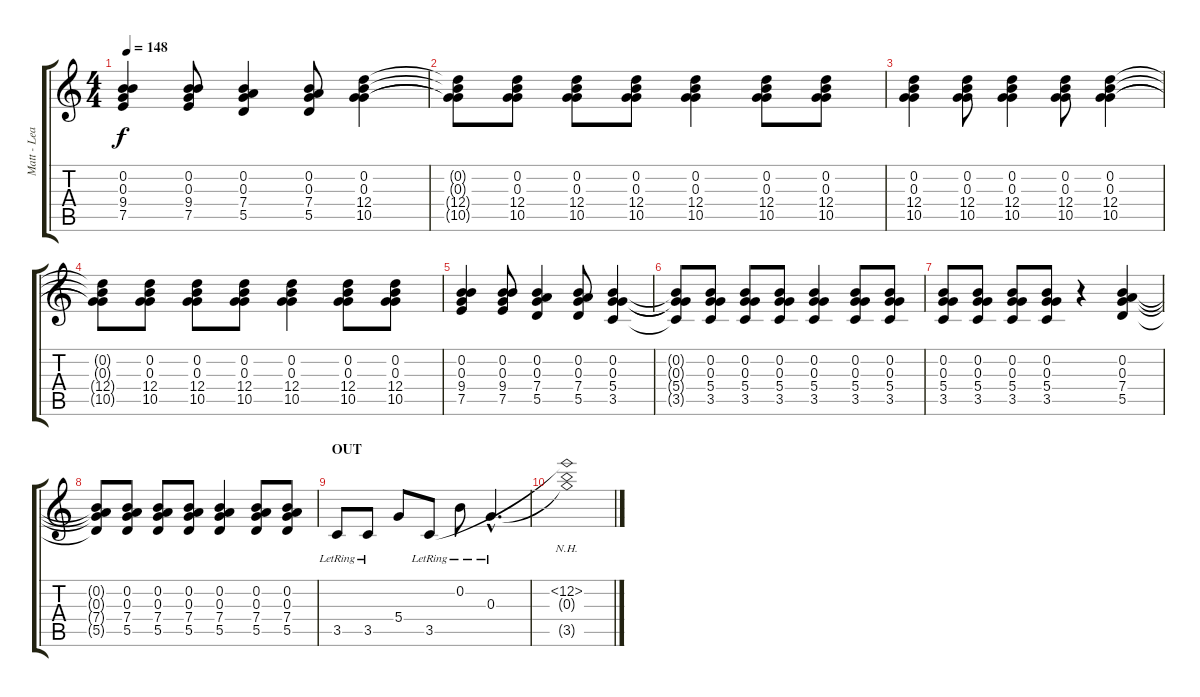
\track ("Matt - Lead Guitar" "Matt - Lea") {instrument acousticguitarsteel}
\staff {score tabs}
\tuning (E4 B3 G3 D3 A2 E2) {hide}
\ts (4 4)
\tempo 148
\clef g2
\ks c
(0.2 0.3 9.4 7.5).4{dy f} (0.2 0.3 9.4 7.5).8 (0.2 0.3 7.4 5.5).4 (0.2 0.3 7.4 5.5).8 (0.2 0.3 12.4 10.5).4 |
(0.2{t} 0.3{t} 12.4{t} 10.5{t}).8 (0.2 0.3 12.4 10.5).8 (0.2 0.3 12.4 10.5).8 (0.2 0.3 12.4 10.5).8 (0.2 0.3 12.4 10.5).4 (0.2 0.3 12.4 10.5).8 (0.2 0.3 12.4 10.5).8 |
(0.2 0.3 12.4 10.5).4 (0.2 0.3 12.4 10.5).8 (0.2 0.3 12.4 10.5).4 (0.2 0.3 12.4 10.5).8 (0.2 0.3 12.4 10.5).4 |
(0.2{t} 0.3{t} 12.4{t} 10.5{t}).8 (0.2 0.3 12.4 10.5).8 (0.2 0.3 12.4 10.5).8 (0.2 0.3 12.4 10.5).8 (0.2 0.3 12.4 10.5).4 (0.2 0.3 12.4 10.5).8 (0.2 0.3 12.4 10.5).8 |
(0.2 0.3 9.4 7.5).4 (0.2 0.3 9.4 7.5).8 (0.2 0.3 7.4 5.5).4 (0.2 0.3 7.4 5.5).8 (0.2 0.3 5.4 3.5).4 |
(0.2{t} 0.3{t} 5.4{t} 3.5{t}).8 (0.2 0.3 5.4 3.5).8 (0.2 0.3 5.4 3.5).8 (0.2 0.3 5.4 3.5).8 (0.2 0.3 5.4 3.5).4 (0.2 0.3 5.4 3.5).8 (0.2 0.3 5.4 3.5).8 |
(0.2 0.3 5.4 3.5).8 (0.2 0.3 5.4 3.5).8 (0.2 0.3 5.4 3.5).8 (0.2 0.3 5.4 3.5).8 r.4 (0.2 0.3 7.4 5.5).4 |
(0.2{t} 0.3{t} 7.4{t} 5.5{t}).8 (0.2 0.3 7.4 5.5).8 (0.2 0.3 7.4 5.5).8 (0.2 0.3 7.4 5.5).8 (0.2 0.3 7.4 5.5).4 (0.2 0.3 7.4 5.5).8 (0.2 0.3 7.4 5.5).8 |
\section ("" "OUT")
3.5{lr}.8 3.5{lr}.8 5.4.8 3.5{lr}.8 0.2{lr}.8 0.3{hac lr}.4{d} |
(12.2{nh} 0.3{nh t} 3.5{nh t}).1
